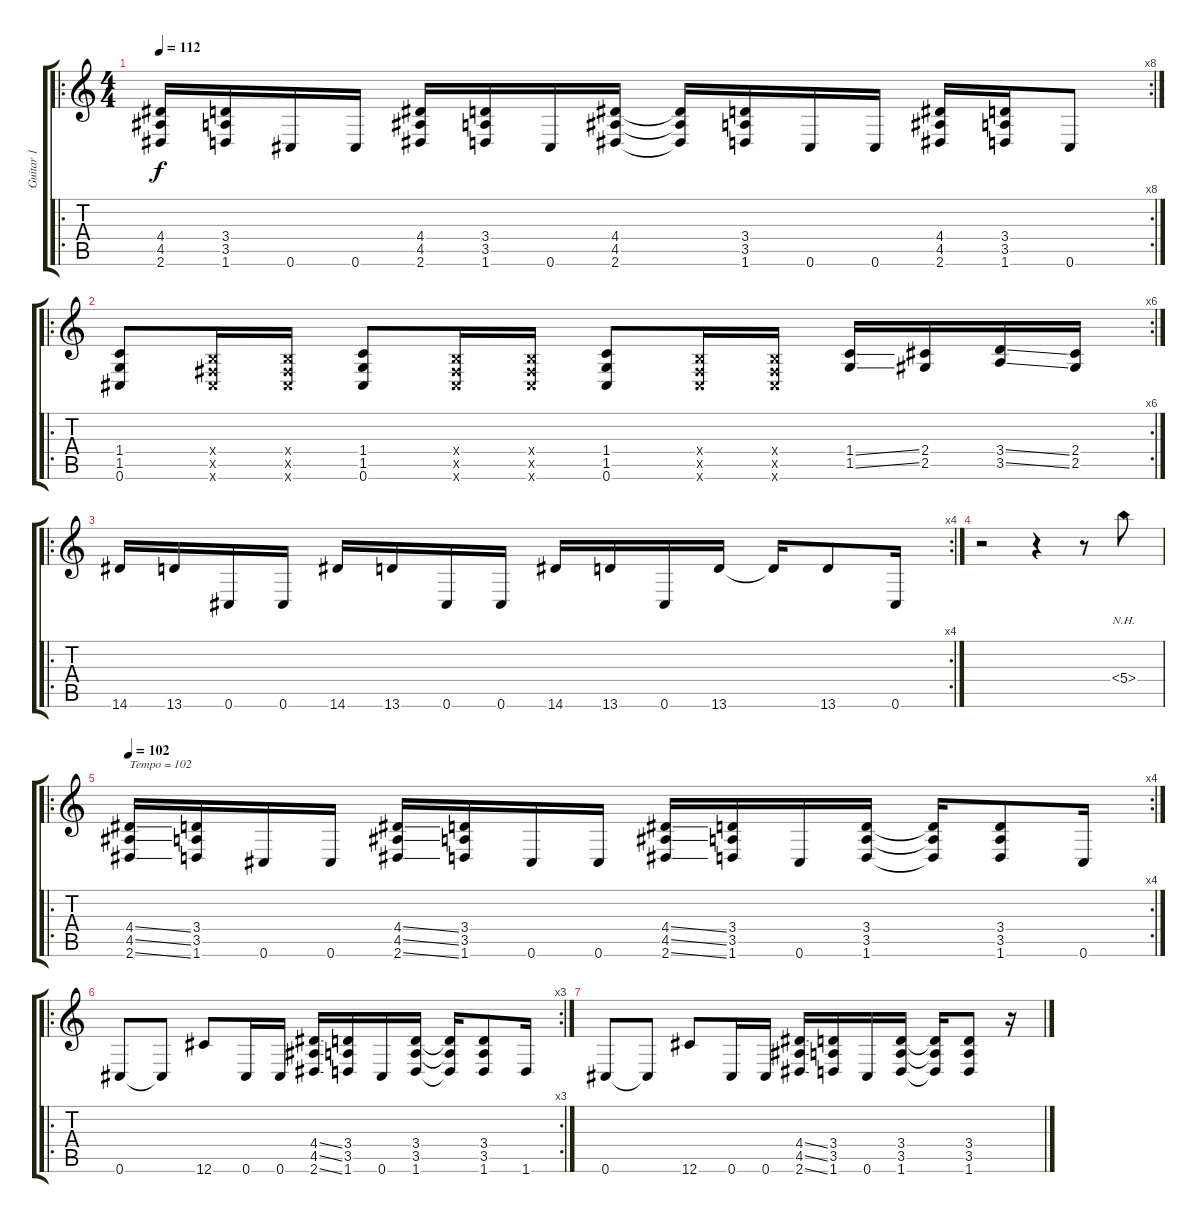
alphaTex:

\track ("Guitar 1" "Guitar 1") {instrument distortionguitar}
\staff {score tabs}
\tuning (Db4 Ab3 E3 B2 Gb2 Db2) {hide}
\ro
\rc 8
\ts (4 4)
\tempo 112
\clef g2
\ks c
(4.4 4.5 2.6).16{dy f} (3.4 3.5 1.6).16 0.6.16 0.6.16 (4.4 4.5 2.6).16 (3.4 3.5 1.6).16 0.6.16 (4.4 4.5 2.6).16 (4.4{t} 4.5{t} 2.6{t}).16 (3.4 3.5 1.6).16 0.6.16 0.6.16 (4.4 4.5 2.6).16 (3.4 3.5 1.6).16 0.6.8 |
\ro
\rc 6
(1.4 1.5 0.6).8 (0.4{x} 0.5{x} 0.6{x}).16 (0.4{x} 0.5{x} 0.6{x}).16 (1.4 1.5 0.6).8 (0.4{x} 0.5{x} 0.6{x}).16 (0.4{x} 0.5{x} 0.6{x}).16 (1.4 1.5 0.6).8 (0.4{x} 0.5{x} 0.6{x}).16 (0.4{x} 0.5{x} 0.6{x}).16 (1.4{ss} 1.5{ss}).16 (2.4 2.5).16 (3.4{ss} 3.5{ss}).16 (2.4 2.5).16 |
\ro
\rc 4
14.6.16 13.6.16 0.6.16 0.6.16 14.6.16 13.6.16 0.6.16 0.6.16 14.6.16 13.6.16 0.6.16 13.6.16 13.6{t}.16 13.6.8 0.6.16 |
r.2 r.4 r.8 5.4{nh}.8 |
\ro
\rc 4
\tempo 102
(4.4{ss} 4.5{ss} 2.6{ss}).16{txt "Tempo = 102"} (3.4 3.5 1.6).16 0.6.16 0.6.16 (4.4{ss} 4.5{ss} 2.6{ss}).16 (3.4 3.5 1.6).16 0.6.16 0.6.16 (4.4{ss} 4.5{ss} 2.6{ss}).16 (3.4 3.5 1.6).16 0.6.16 (3.4 3.5 1.6).16 (3.4{t} 3.5{t} 1.6{t}).16 (3.4 3.5 1.6).8 0.6.16 |
\ro
\rc 3
0.6.8 0.6{t}.8 12.6.8 0.6.16 0.6.16 (4.4{ss} 4.5{ss} 2.6{ss}).16 (3.4 3.5 1.6).16 0.6.16 (3.4 3.5 1.6).16 (3.4{t} 3.5{t} 1.6{t}).16 (3.4 3.5 1.6).8 1.6.16 |
0.6.8 0.6{t}.8 12.6.8 0.6.16 0.6.16 (4.4{ss} 4.5{ss} 2.6{ss}).16 (3.4 3.5 1.6).16 0.6.16 (3.4 3.5 1.6).16 (3.4{t} 3.5{t} 1.6{t}).16 (3.4 3.5 1.6).8 r.16
